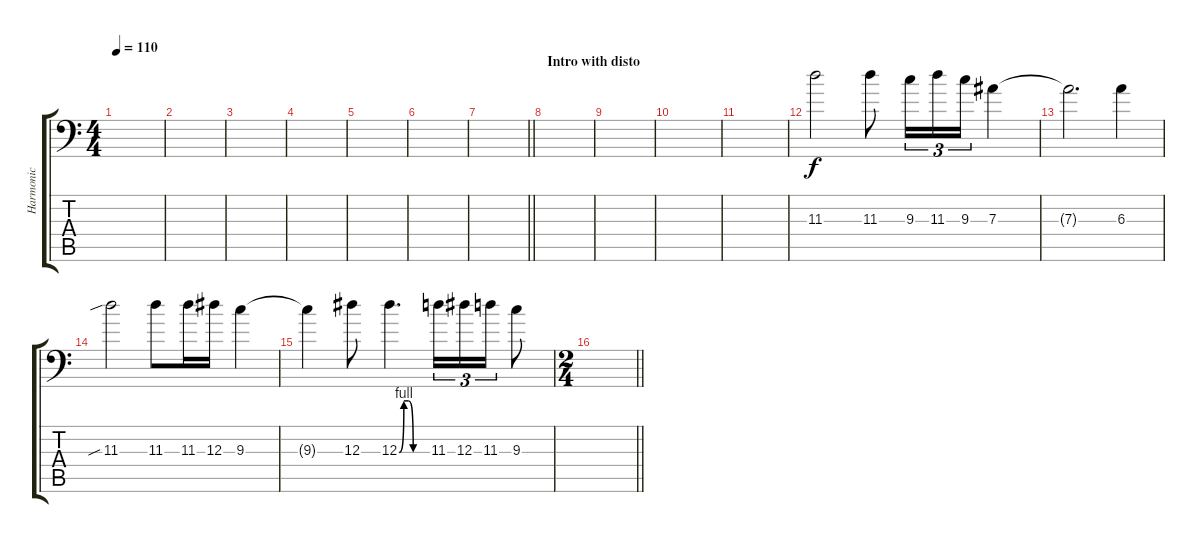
\track ("Harmonic" "Harmonic") {instrument distortionguitar}
\staff {score tabs}
\tuning (C4 G3 Eb3 Bb2 F2 Bb1) {hide}
\ts (4 4)
\tempo 110
\clef f4
\ks c
|
|
|
|
|
|
\barLineRight lightlight
|
\section ("" "Intro with disto")
|
|
|
|
11.3.2 11.3.8 9.3.16{tu (3 2)} 11.3.16{tu (3 2)} 9.3.16{tu (3 2)} 7.3.4 |
7.3{t}.2{d} 6.3.4 |
11.3{sib}.2 11.3.8 11.3.16 12.3.16 9.3.4 |
9.3{t}.4 12.3.8 12.3{be (custom 0 0 10 4 20 4 30 0 60 0)}.4{d} 11.3.16{tu (3 2)} 12.3.16{tu (3 2)} 11.3.16{tu (3 2)} 9.3.8 |
\ts (2 4)
\barLineRight lightlight
